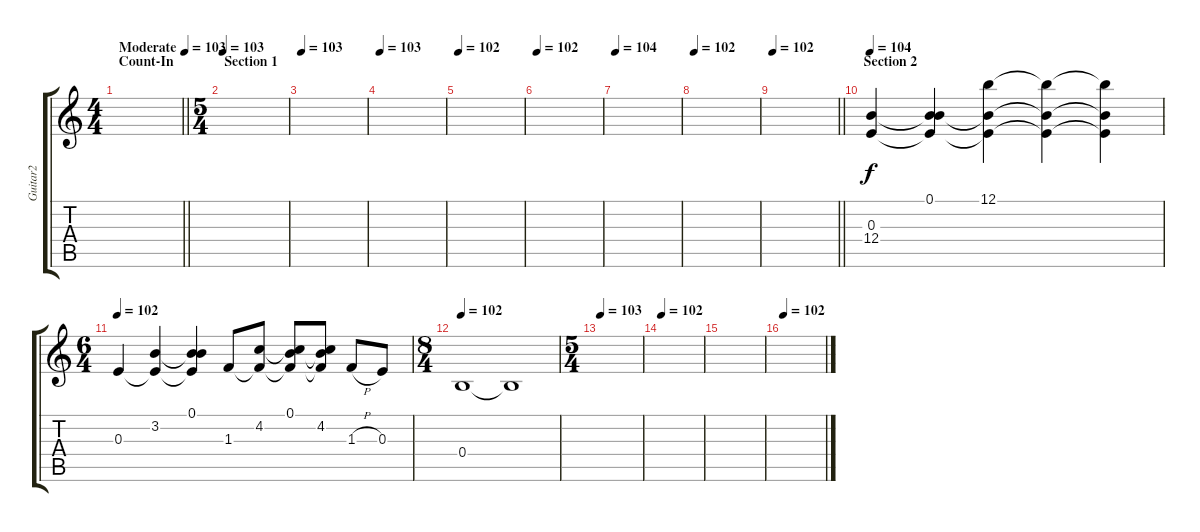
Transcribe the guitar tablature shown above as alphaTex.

\track ("Guitar2" "Guitar2") {instrument overdrivenguitar}
\staff {score tabs}
\tuning (B3 Ab3 E3 B2 Gb2 B1) {hide}
\ts (4 4)
\section ("" "Count-In")
\tempo (103 "Moderate")
\clef g2
\barLineRight lightlight
\ks c
|
\ts (5 4)
\section ("" "Section 1")
\tempo 103
|
\tempo 103
|
\tempo 103
|
\tempo 102
|
\tempo 102
|
\tempo 104
|
\tempo 102
|
\tempo 102
\barLineRight lightlight
|
\section ("" "Section 2")
\tempo 104
(0.3 12.4).4 (0.1 0.3{t} 12.4{t}).4 (12.1 0.3{t} 12.4{t}).4 (12.1{t} 0.3{t} 12.4{t}).4 (12.1{t} 0.3{t} 12.4{t}).4 |
\ts (6 4)
\tempo 102
0.3.4 (3.2 0.3{t}).4 (0.1 3.2{t} 0.3{t}).4 1.3.8 (4.2 1.3{t}).8 (0.1 4.2{t} 1.3{t}).8 (0.1{t} 4.2 1.3{t}).8 1.3{h}.8 0.3.8 |
\ts (8 4)
\tempo 102
0.4.1 0.4{t}.1 |
\ts (5 4)
\tempo 103
|
\tempo 102
|
|
\tempo 102
